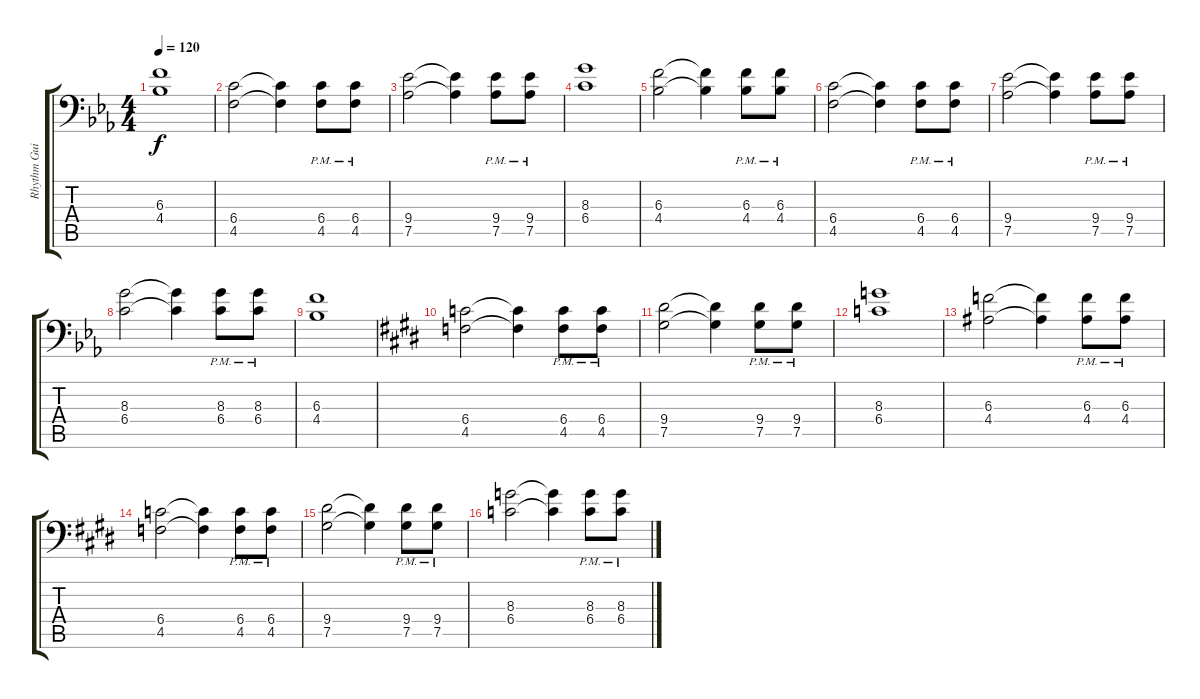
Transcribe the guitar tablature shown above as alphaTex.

\track ("Rhythm Guitar 2" "Rhythm Gui") {instrument distortionguitar}
\staff {score tabs}
\tuning (Ab3 E3 B2 Gb2 Db2 Ab1) {hide}
\ts (4 4)
\tempo 120
\clef f4
\ks eb
(6.3 4.4).1{dy f} |
(6.4 4.5).2 (6.4{t} 4.5{t}).4 (6.4{pm} 4.5{pm}).8 (6.4{pm} 4.5{pm}).8 |
(9.4 7.5).2 (9.4{t} 7.5{t}).4 (9.4{pm} 7.5{pm}).8 (9.4{pm} 7.5{pm}).8 |
(8.3 6.4).1 |
(6.3 4.4).2 (6.3{t} 4.4{t}).4 (6.3{pm} 4.4{pm}).8 (6.3{pm} 4.4{pm}).8 |
(6.4 4.5).2 (6.4{t} 4.5{t}).4 (6.4{pm} 4.5{pm}).8 (6.4{pm} 4.5{pm}).8 |
(9.4 7.5).2 (9.4{t} 7.5{t}).4 (9.4{pm} 7.5{pm}).8 (9.4{pm} 7.5{pm}).8 |
(8.3 6.4).2 (8.3{t} 6.4{t}).4 (8.3{pm} 6.4{pm}).8 (8.3{pm} 6.4{pm}).8 |
(6.3 4.4).1 |
\ks c#minor
(6.4 4.5).2 (6.4{t} 4.5{t}).4 (6.4{pm} 4.5{pm}).8 (6.4{pm} 4.5{pm}).8 |
(9.4 7.5).2 (9.4{t} 7.5{t}).4 (9.4{pm} 7.5{pm}).8 (9.4{pm} 7.5{pm}).8 |
\ks e
(8.3 6.4).1 |
\ks c#minor
(6.3 4.4).2 (6.3{t} 4.4{t}).4 (6.3{pm} 4.4{pm}).8 (6.3{pm} 4.4{pm}).8 |
(6.4 4.5).2 (6.4{t} 4.5{t}).4 (6.4{pm} 4.5{pm}).8 (6.4{pm} 4.5{pm}).8 |
(9.4 7.5).2 (9.4{t} 7.5{t}).4 (9.4{pm} 7.5{pm}).8 (9.4{pm} 7.5{pm}).8 |
\ks e
(8.3 6.4).2 (8.3{t} 6.4{t}).4 (8.3{pm} 6.4{pm}).8 (8.3{pm} 6.4{pm}).8
